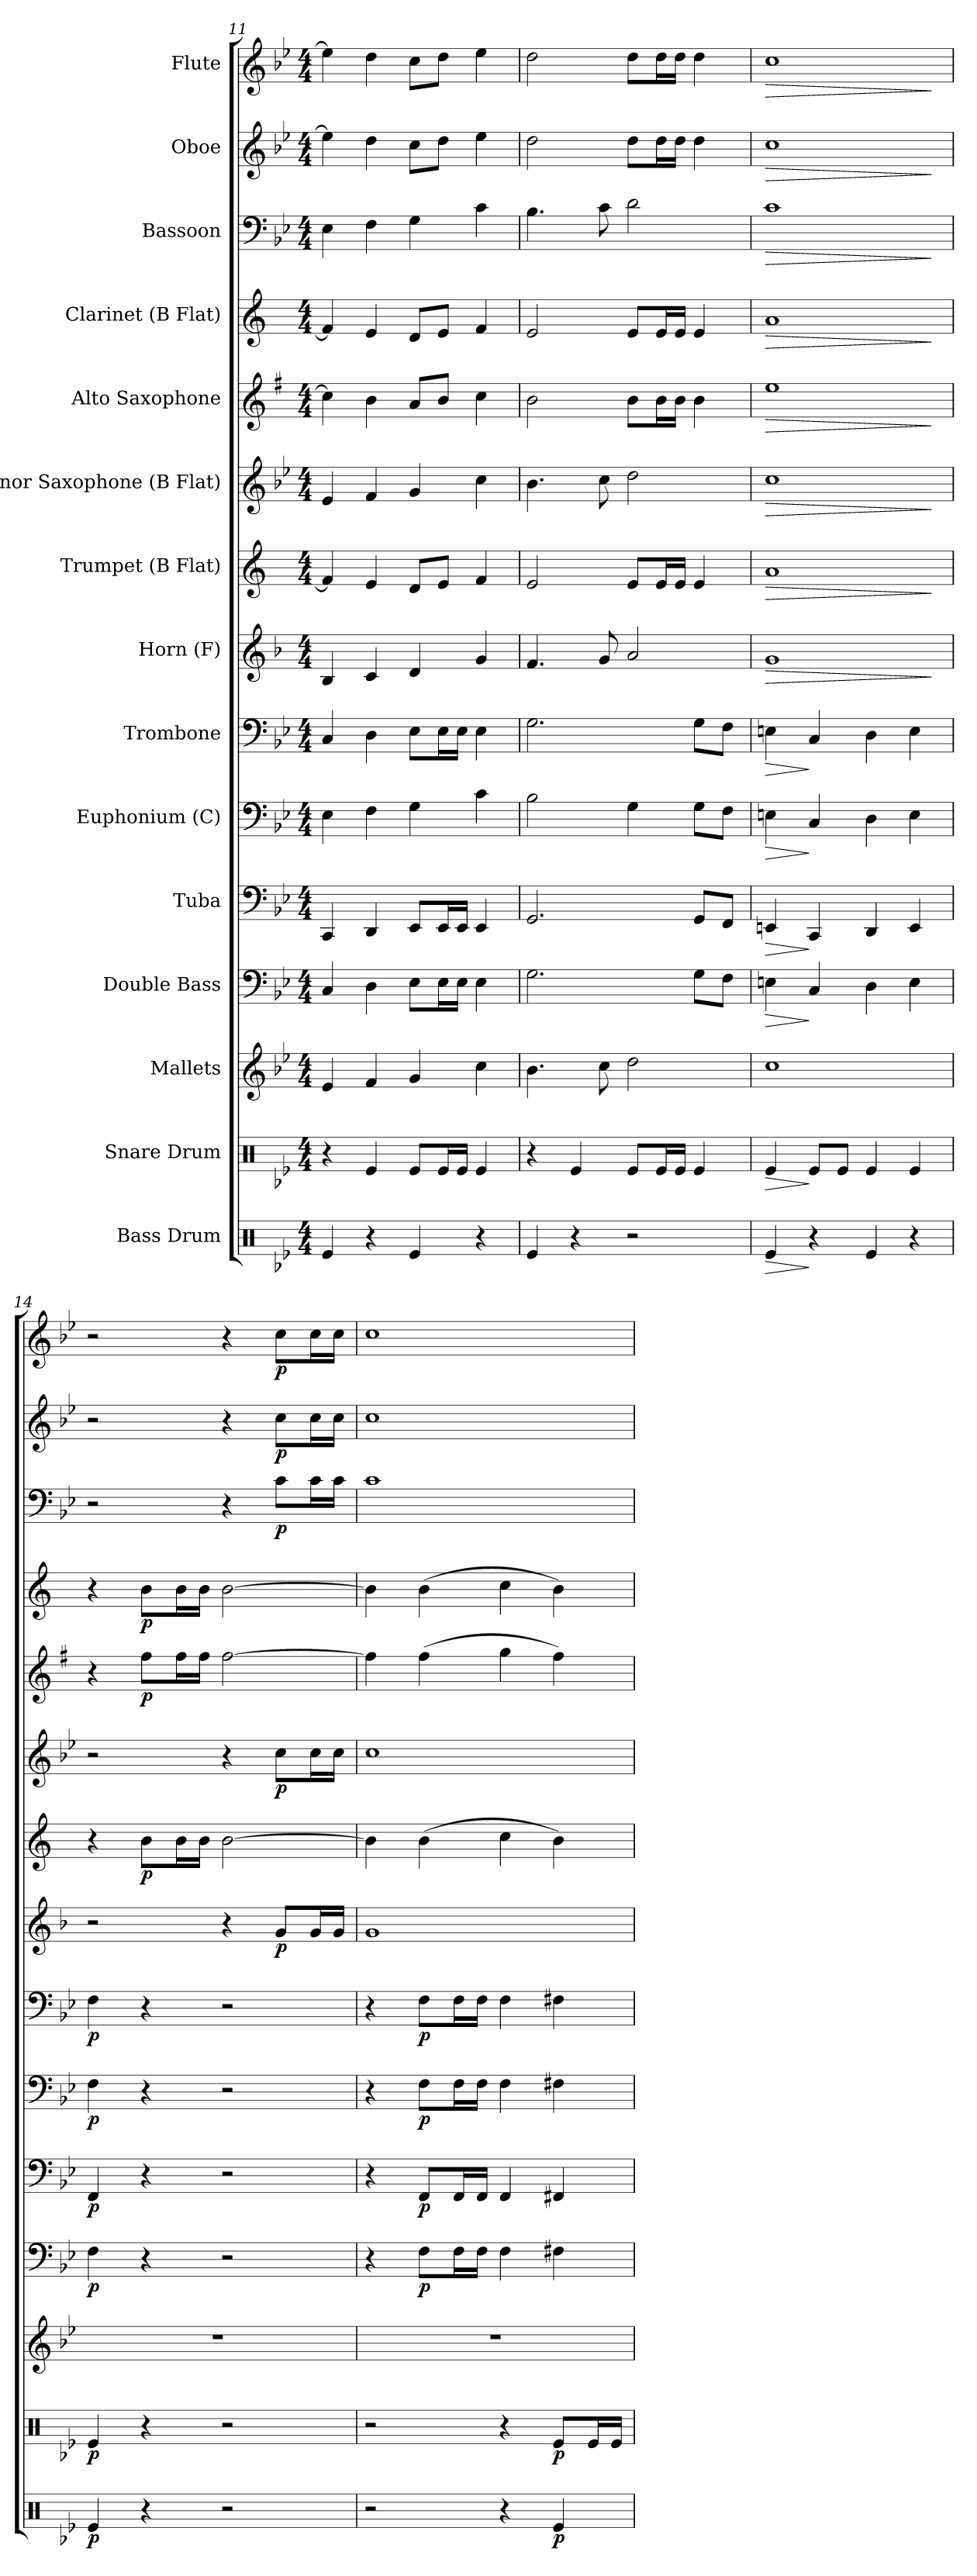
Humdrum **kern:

**kern	**dynam	**kern	**dynam	**kern	**kern	**dynam	**kern	**dynam	**kern	**dynam	**kern	**dynam	**kern	**dynam	**kern	**dynam	**kern	**dynam	**kern	**dynam	**kern	**dynam	**kern	**dynam	**kern	**dynam	**kern	**dynam
*part15	*part15	*part14	*part14	*part13	*part12	*part12	*part11	*part11	*part10	*part10	*part9	*part9	*part8	*part8	*part7	*part7	*part6	*part6	*part5	*part5	*part4	*part4	*part3	*part3	*part2	*part2	*part1	*part1
*staff15	*staff15	*staff14	*staff14	*staff13	*staff12	*staff12	*staff11	*staff11	*staff10	*staff10	*staff9	*staff9	*staff8	*staff8	*staff7	*staff7	*staff6	*staff6	*staff5	*staff5	*staff4	*staff4	*staff3	*staff3	*staff2	*staff2	*staff1	*staff1
*I"Bass Drum	*	*I"Snare Drum	*	*I"Mallets	*I"Double Bass	*	*I"Tuba	*	*I"Euphonium (C)	*	*I"Trombone	*	*I"Horn (F)	*	*I"Trumpet (B Flat)	*	*I"Tenor Saxophone (B Flat)	*	*I"Alto Saxophone	*	*I"Clarinet (B Flat)	*	*I"Bassoon	*	*I"Oboe	*	*I"Flute	*
*clefX	*	*clefX	*	*clefG2	*clefF4	*	*clefF4	*	*clefF4	*	*clefF4	*	*clefG2	*	*clefG2	*	*clefG2	*	*clefG2	*	*clefG2	*	*clefF4	*	*clefG2	*	*clefG2	*
*	*	*	*	*ITrd-14c-24	*ITrd7c12	*	*	*	*	*	*	*	*ITrd4c7	*	*ITrd1c2	*	*ITrd8c14	*	*ITrd5c9	*	*ITrd1c2	*	*	*	*	*	*	*
*k[b-e-]	*	*k[b-e-]	*	*k[b-e-]	*k[b-e-]	*	*k[b-e-]	*	*k[b-e-]	*	*k[b-e-]	*	*k[b-e-]	*	*k[b-e-]	*	*k[b-e-]	*	*k[b-e-]	*	*k[b-e-]	*	*k[b-e-]	*	*k[b-e-]	*	*k[b-e-]	*
*B-:	*	*B-:	*	*B-:	*B-:	*	*B-:	*	*B-:	*	*B-:	*	*B-:	*	*B-:	*	*B-:	*	*B-:	*	*B-:	*	*B-:	*	*B-:	*	*B-:	*
*M4/4	*	*M4/4	*	*M4/4	*M4/4	*	*M4/4	*	*M4/4	*	*M4/4	*	*M4/4	*	*M4/4	*	*M4/4	*	*M4/4	*	*M4/4	*	*M4/4	*	*M4/4	*	*M4/4	*
=11	=11	=11	=11	=11	=11	=11	=11	=11	=11	=11	=11	=11	=11	=11	=11	=11	=11	=11	=11	=11	=11	=11	=11	=11	=11	=11	=11	=11
4Re/	.	4r	.	4eee-/	4CC/	.	4CC/	.	4E-\	.	4C/	.	4E-/	.	4e-/]	.	4E-/	.	4e-\]	.	4e-/]	.	4E-\	.	4ee-\]	.	4ee-\]	.
4r	.	4Re/	.	4fff/	4DD\	.	4DD/	.	4F\	.	4D\	.	4F/	.	4d/	.	4F/	.	4d\	.	4d/	.	4F\	.	4dd\	.	4dd\	.
4Re/	.	8Re/L	.	4ggg/	8EE-\L	.	8EE-/L	.	4G\	.	8E-\L	.	4G/	.	8c/L	.	4G/	.	8c/L	.	8c/L	.	4G\	.	8cc\L	.	8cc\L	.
.	.	16Re/L	.	.	16EE-\L	.	16EE-/L	.	.	.	16E-\L	.	.	.	8d/J	.	.	.	8d/J	.	8d/J	.	.	.	8dd\J	.	8dd\J	.
.	.	16Re/JJ	.	.	16EE-\JJ	.	16EE-/JJ	.	.	.	16E-\JJ	.	.	.	.	.	.	.	.	.	.	.	.	.	.	.	.	.
4r	.	4Re/	.	4cccc\	4EE-\	.	4EE-/	.	4c\	.	4E-\	.	4c/	.	4e-/	.	4c\	.	4e-\	.	4e-/	.	4c\	.	4ee-\	.	4ee-\	.
=12	=12	=12	=12	=12	=12	=12	=12	=12	=12	=12	=12	=12	=12	=12	=12	=12	=12	=12	=12	=12	=12	=12	=12	=12	=12	=12	=12	=12
4Re/	.	4r	.	4.bbb-\	2.GG\	.	2.GG/	.	2B-\	.	2.G\	.	4.B-/	.	2d/	.	4.B-\	.	2d\	.	2d/	.	4.B-\	.	2dd\	.	2dd\	.
4r	.	4Re/	.	.	.	.	.	.	.	.	.	.	.	.	.	.	.	.	.	.	.	.	.	.	.	.	.	.
.	.	.	.	8cccc\	.	.	.	.	.	.	.	.	8c/	.	.	.	8c\	.	.	.	.	.	8c\	.	.	.	.	.
2r	.	8Re/L	.	2dddd\	.	.	.	.	4G\	.	.	.	2d/	.	8d/L	.	2d\	.	8d\L	.	8d/L	.	2d\	.	8dd\L	.	8dd\L	.
.	.	16Re/L	.	.	.	.	.	.	.	.	.	.	.	.	16d/L	.	.	.	16d\L	.	16d/L	.	.	.	16dd\L	.	16dd\L	.
.	.	16Re/JJ	.	.	.	.	.	.	.	.	.	.	.	.	16d/JJ	.	.	.	16d\JJ	.	16d/JJ	.	.	.	16dd\JJ	.	16dd\JJ	.
.	.	4Re/	.	.	8GG\L	.	8GG/L	.	8G\L	.	8G\L	.	.	.	4d/	.	.	.	4d\	.	4d/	.	.	.	4dd\	.	4dd\	.
.	.	.	.	.	8FF\J	.	8FF/J	.	8F\J	.	8F\J	.	.	.	.	.	.	.	.	.	.	.	.	.	.	.	.	.
=13	=13	=13	=13	=13	=13	=13	=13	=13	=13	=13	=13	=13	=13	=13	=13	=13	=13	=13	=13	=13	=13	=13	=13	=13	=13	=13	=13	=13
!	!LO:HP:b	!	!LO:HP:b	!	!	!LO:HP:b	!	!LO:HP:b	!	!LO:HP:b	!	!LO:HP:b	!	!LO:HP:b	!	!LO:HP:b	!	!LO:HP:b	!	!LO:HP:b	!	!LO:HP:b	!	!LO:HP:b	!	!LO:HP:b	!	!LO:HP:b
4Re/	>	4Re/	>	1cccc\	4EEn\	>	4EEn/	>	4En\	>	4En\	>	1c/	>	1g/	>	1c\	>	1g\	>	1g/	>	1c\	>	1cc\	>	1cc\	>
4r	]	8Re/L	]	.	4CC/	]	4CC/	]	4C/	]	4C/	]	.	.	.	.	.	.	.	.	.	.	.	.	.	.	.	.
.	.	8Re/J	.	.	.	.	.	.	.	.	.	.	.	.	.	.	.	.	.	.	.	.	.	.	.	.	.	.
4Re/	.	4Re/	.	.	4DD\	.	4DD/	.	4D\	.	4D\	.	.	.	.	.	.	.	.	.	.	.	.	.	.	.	.	.
4r	.	4Re/	.	.	4EE\	.	4EE/	.	4E\	.	4E\	.	.	.	.	.	.	.	.	.	.	.	.	.	.	.	.	.
.	.	.	.	.	.	.	.	.	.	.	.	.	.	]	.	]	.	]	.	]	.	]	.	]	.	]	.	]
=14	=14	=14	=14	=14	=14	=14	=14	=14	=14	=14	=14	=14	=14	=14	=14	=14	=14	=14	=14	=14	=14	=14	=14	=14	=14	=14	=14	=14
!	!LO:DY:b	!	!LO:DY:b	!	!	!LO:DY:b	!	!LO:DY:b	!	!LO:DY:b	!	!LO:DY:b	!	!	!	!	!	!	!	!	!	!	!	!	!	!	!	!
4Re/	p	4Re/	p	1r	4FF\	p	4FF/	p	4F\	p	4F\	p	2r	.	4r	.	2r	.	4r	.	4r	.	2r	.	2r	.	2r	.
!	!	!	!	!	!	!	!	!	!	!	!	!	!	!	!	!LO:DY:b	!	!	!	!LO:DY:b	!	!LO:DY:b	!	!	!	!	!	!
4r	.	4r	.	.	4r	.	4r	.	4r	.	4r	.	.	.	8a\L	p	.	.	8a\L	p	8a\L	p	.	.	.	.	.	.
.	.	.	.	.	.	.	.	.	.	.	.	.	.	.	16a\L	.	.	.	16a\L	.	16a\L	.	.	.	.	.	.	.
.	.	.	.	.	.	.	.	.	.	.	.	.	.	.	16a\JJ	.	.	.	16a\JJ	.	16a\JJ	.	.	.	.	.	.	.
2r	.	2r	.	.	2r	.	2r	.	2r	.	2r	.	4r	.	[2a\	.	4r	.	[2a\	.	[2a\	.	4r	.	4r	.	4r	.
!	!	!	!	!	!	!	!	!	!	!	!	!	!	!LO:DY:b	!	!	!	!LO:DY:b	!	!	!	!	!	!LO:DY:b	!	!LO:DY:b	!	!LO:DY:b
.	.	.	.	.	.	.	.	.	.	.	.	.	8c/L	p	.	.	8c\L	p	.	.	.	.	8c\L	p	8cc\L	p	8cc\L	p
.	.	.	.	.	.	.	.	.	.	.	.	.	16c/L	.	.	.	16c\L	.	.	.	.	.	16c\L	.	16cc\L	.	16cc\L	.
.	.	.	.	.	.	.	.	.	.	.	.	.	16c/JJ	.	.	.	16c\JJ	.	.	.	.	.	16c\JJ	.	16cc\JJ	.	16cc\JJ	.
=15	=15	=15	=15	=15	=15	=15	=15	=15	=15	=15	=15	=15	=15	=15	=15	=15	=15	=15	=15	=15	=15	=15	=15	=15	=15	=15	=15	=15
2r	.	2r	.	1r	4r	.	4r	.	4r	.	4r	.	1c/	.	4a\]	.	1c\	.	4a\]	.	4a\]	.	1c\	.	1cc\	.	1cc\	.
!	!	!	!	!	!	!LO:DY:b	!	!LO:DY:b	!	!LO:DY:b	!	!LO:DY:b	!	!	!	!	!	!	!	!	!	!	!	!	!	!	!	!
.	.	.	.	.	8FF\L	p	8FF/L	p	8F\L	p	8F\L	p	.	.	(4a\	.	.	.	(4a\	.	(4a\	.	.	.	.	.	.	.
.	.	.	.	.	16FF\L	.	16FF/L	.	16F\L	.	16F\L	.	.	.	.	.	.	.	.	.	.	.	.	.	.	.	.	.
.	.	.	.	.	16FF\JJ	.	16FF/JJ	.	16F\JJ	.	16F\JJ	.	.	.	.	.	.	.	.	.	.	.	.	.	.	.	.	.
4r	.	4r	.	.	4FF\	.	4FF/	.	4F\	.	4F\	.	.	.	4b-\	.	.	.	4b-\	.	4b-\	.	.	.	.	.	.	.
!	!LO:DY:b	!	!LO:DY:b	!	!	!	!	!	!	!	!	!	!	!	!	!	!	!	!	!	!	!	!	!	!	!	!	!
4Re/	p	8Re/L	p	.	4FF#X\	.	4FF#X/	.	4F#X\	.	4F#X\	.	.	.	4a\)	.	.	.	4a\)	.	4a\)	.	.	.	.	.	.	.
.	.	16Re/L	.	.	.	.	.	.	.	.	.	.	.	.	.	.	.	.	.	.	.	.	.	.	.	.	.	.
.	.	16Re/JJ	.	.	.	.	.	.	.	.	.	.	.	.	.	.	.	.	.	.	.	.	.	.	.	.	.	.
=	=	=	=	=	=	=	=	=	=	=	=	=	=	=	=	=	=	=	=	=	=	=	=	=	=	=	=	=
*-	*-	*-	*-	*-	*-	*-	*-	*-	*-	*-	*-	*-	*-	*-	*-	*-	*-	*-	*-	*-	*-	*-	*-	*-	*-	*-	*-	*-
